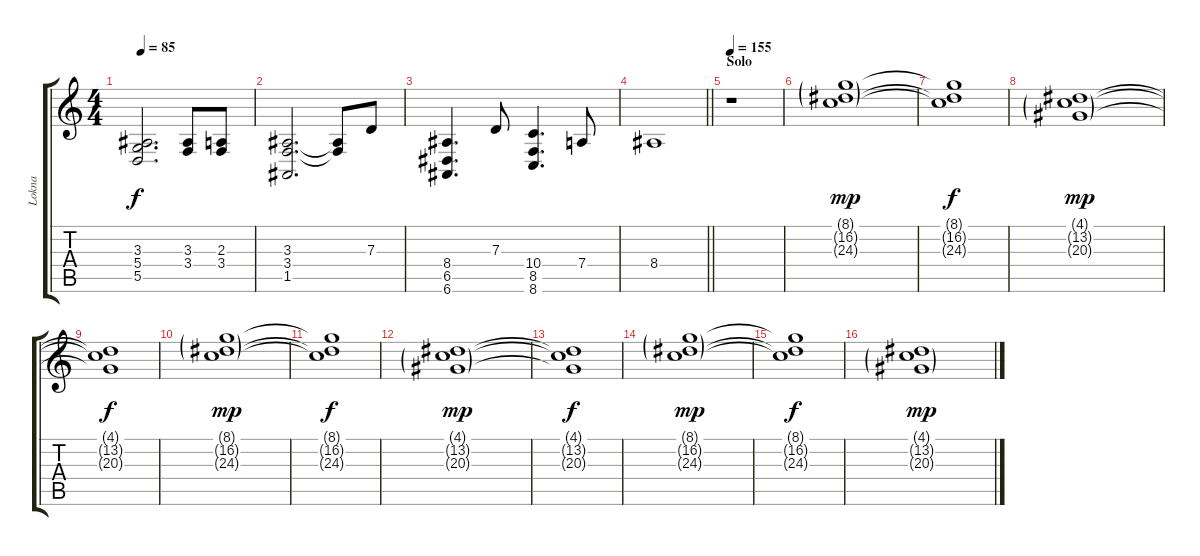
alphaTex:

\track ("Lokna" "Lokna") {instrument stringensemble1}
\staff {score tabs}
\tuning (E4 B3 G3 D3 A2 E2) {hide}
\ts (4 4)
\tempo 85
\clef g2
\ks c
(3.3 5.4 5.5).2{d dy f} (3.3 3.4).8 (2.3 3.4).8 |
(3.3 3.4 1.5).2{d instrument acousticgrandpiano} (3.3{t} 3.4{t}).8 7.3.8 |
(8.4 6.5 6.6).4{d} 7.3.8 (10.4 8.5 8.6).4{d} 7.4.8 |
\barLineRight lightlight
8.4.1 |
\section ("" "Solo")
\tempo 155
r.1 |
(8.1{g} 16.2{g} 24.3{g}).1{dy mp instrument stringensemble1} |
(8.1{t} 16.2{t} 24.3{t}).1{dy f} |
(4.1{g} 13.2{g} 20.3{g}).1{dy mp} |
(4.1{t} 13.2{t} 20.3{t}).1{dy f} |
(8.1{g} 16.2{g} 24.3{g}).1{dy mp} |
(8.1{t} 16.2{t} 24.3{t}).1{dy f} |
(4.1{g} 13.2{g} 20.3{g}).1{dy mp} |
(4.1{t} 13.2{t} 20.3{t}).1{dy f} |
(8.1{g} 16.2{g} 24.3{g}).1{dy mp instrument stringensemble1} |
(8.1{t} 16.2{t} 24.3{t}).1{dy f} |
(4.1{g} 13.2{g} 20.3{g}).1{dy mp}
